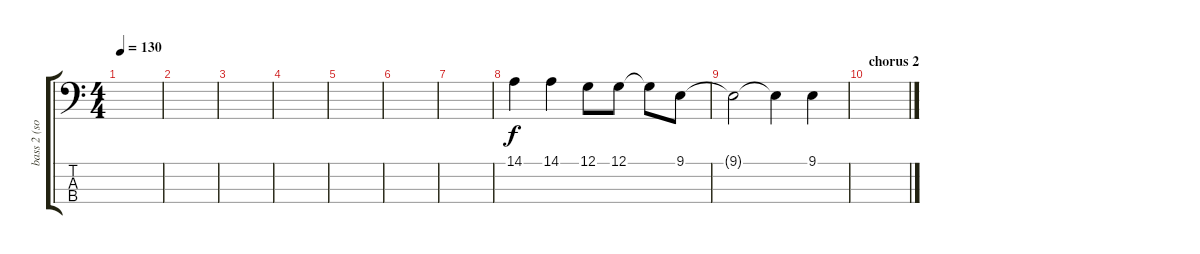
\track ("bass 2 (solo)" "bass 2 (so") {instrument lead2sawtooth}
\staff {score tabs}
\tuning (G2 D2 A1 E1) {hide}
\ts (4 4)
\tempo 130
\clef f4
\ks c
|
|
|
|
|
|
|
14.1.4 14.1.4 12.1.8 12.1.8 12.1{t}.8 9.1.8 |
9.1{t}.2 9.1{t}.4 9.1.4 |
\section ("" "chorus 2")
